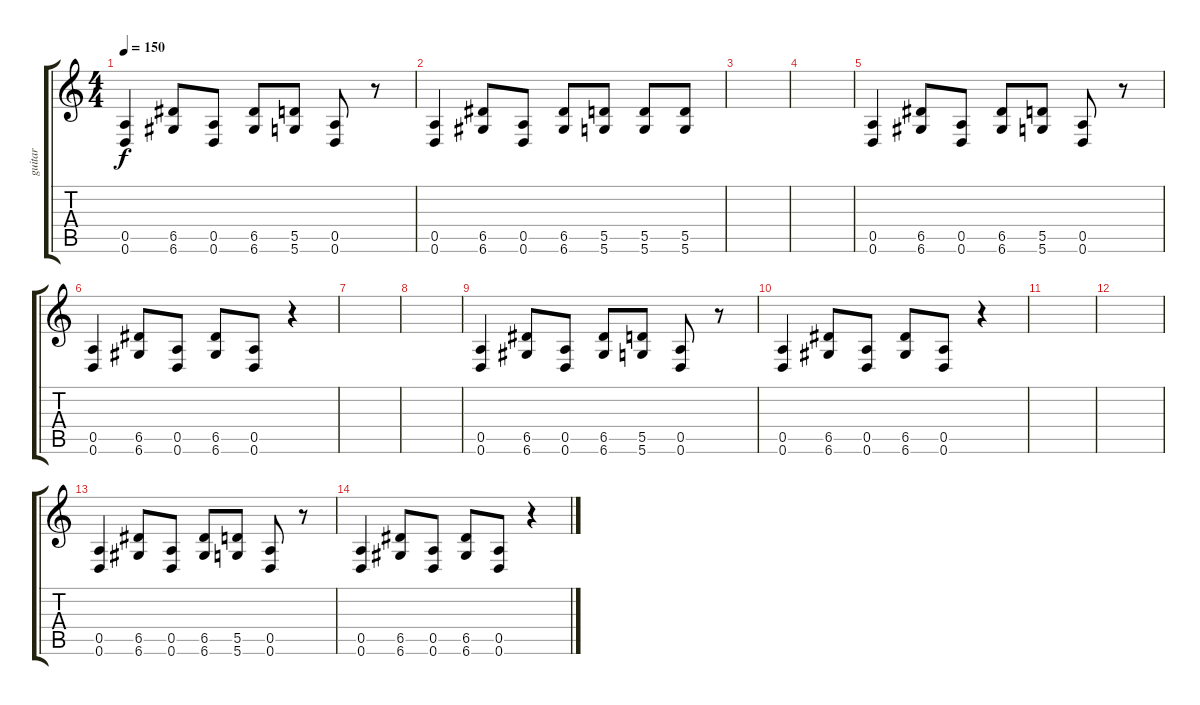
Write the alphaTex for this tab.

\track ("guitar" "guitar") {instrument distortionguitar}
\staff {score tabs}
\tuning (E4 B3 G3 D3 A2 D2) {hide}
\ts (4 4)
\tempo 150
\clef g2
\ks c
(0.5 0.6).4{dy f} (6.5 6.6).8 (0.5 0.6).8 (6.5 6.6).8 (5.5 5.6).8 (0.5 0.6).8 r.8 |
(0.5 0.6).4 (6.5 6.6).8 (0.5 0.6).8 (6.5 6.6).8 (5.5 5.6).8 (5.5 5.6).8 (5.5 5.6).8 |
|
|
(0.5 0.6).4 (6.5 6.6).8 (0.5 0.6).8 (6.5 6.6).8 (5.5 5.6).8 (0.5 0.6).8 r.8 |
(0.5 0.6).4 (6.5 6.6).8 (0.5 0.6).8 (6.5 6.6).8 (0.5 0.6).8 r.4 |
|
|
(0.5 0.6).4 (6.5 6.6).8 (0.5 0.6).8 (6.5 6.6).8 (5.5 5.6).8 (0.5 0.6).8 r.8 |
(0.5 0.6).4 (6.5 6.6).8 (0.5 0.6).8 (6.5 6.6).8 (0.5 0.6).8 r.4 |
|
|
(0.5 0.6).4 (6.5 6.6).8 (0.5 0.6).8 (6.5 6.6).8 (5.5 5.6).8 (0.5 0.6).8 r.8 |
(0.5 0.6).4 (6.5 6.6).8 (0.5 0.6).8 (6.5 6.6).8 (0.5 0.6).8 r.4
